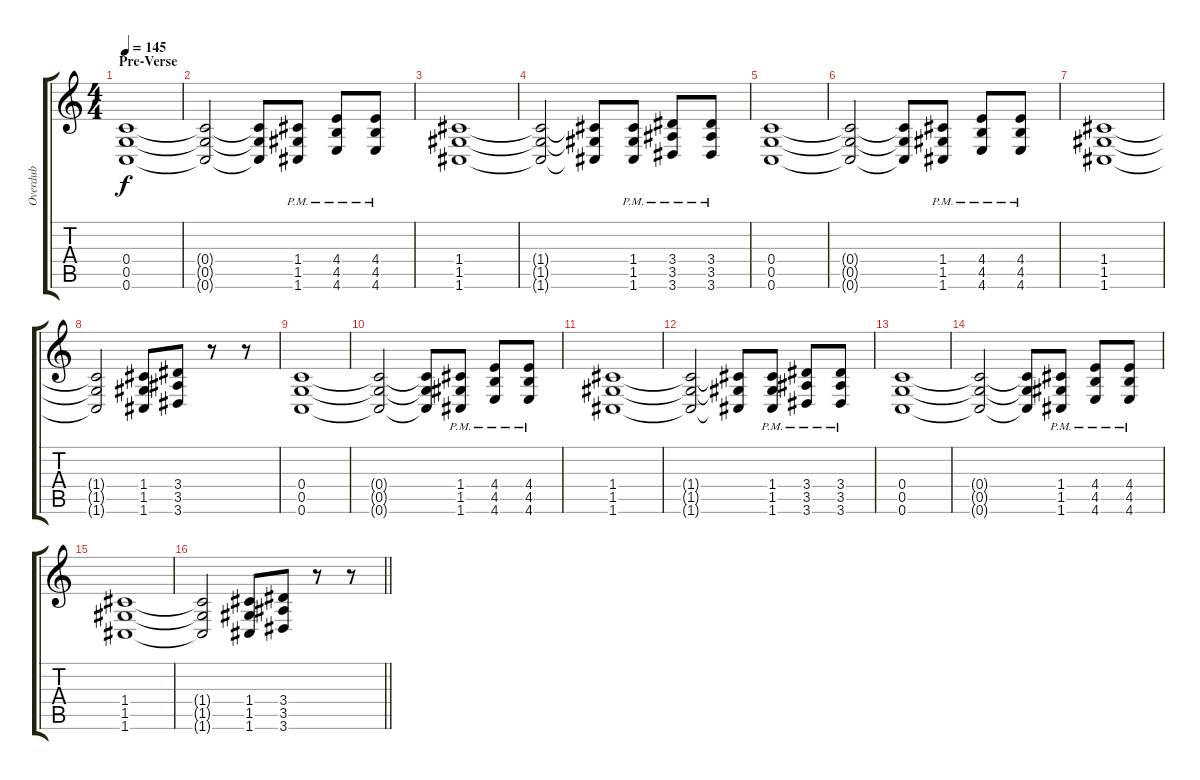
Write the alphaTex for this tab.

\track ("Overdub" "Overdub") {instrument distortionguitar}
\staff {score tabs}
\tuning (D4 A3 F3 C3 G2 C2) {hide}
\ts (4 4)
\section ("" "Pre-Verse")
\tempo 145
\clef g2
\ks c
(0.4 0.5 0.6).1{dy f} |
(0.4{t} 0.5{t} 0.6{t}).2 (0.4{t} 0.5{t} 0.6{t}).8 (1.4{pm} 1.5{pm} 1.6{pm}).8 (4.4{pm} 4.5{pm} 4.6{pm}).8 (4.4{pm} 4.5{pm} 4.6{pm}).8 |
(1.4 1.5 1.6).1 |
(1.4{t} 1.5{t} 1.6{t}).2 (1.4{t} 1.5{t} 1.6{t}).8 (1.4{pm} 1.5{pm} 1.6{pm}).8 (3.4{pm} 3.5{pm} 3.6{pm}).8 (3.4{pm} 3.5{pm} 3.6{pm}).8 |
(0.4 0.5 0.6).1 |
(0.4{t} 0.5{t} 0.6{t}).2 (0.4{t} 0.5{t} 0.6{t}).8 (1.4{pm} 1.5{pm} 1.6{pm}).8 (4.4{pm} 4.5{pm} 4.6{pm}).8 (4.4{pm} 4.5{pm} 4.6{pm}).8 |
(1.4 1.5 1.6).1 |
(1.4{t} 1.5{t} 1.6{t}).2 (1.4 1.5 1.6).8 (3.4 3.5 3.6).8 r.8 r.8 |
(0.4 0.5 0.6).1 |
(0.4{t} 0.5{t} 0.6{t}).2 (0.4{t} 0.5{t} 0.6{t}).8 (1.4{pm} 1.5{pm} 1.6{pm}).8 (4.4{pm} 4.5{pm} 4.6{pm}).8 (4.4{pm} 4.5{pm} 4.6{pm}).8 |
(1.4 1.5 1.6).1 |
(1.4{t} 1.5{t} 1.6{t}).2 (1.4{t} 1.5{t} 1.6{t}).8 (1.4{pm} 1.5{pm} 1.6{pm}).8 (3.4{pm} 3.5{pm} 3.6{pm}).8 (3.4{pm} 3.5{pm} 3.6{pm}).8 |
(0.4 0.5 0.6).1 |
(0.4{t} 0.5{t} 0.6{t}).2 (0.4{t} 0.5{t} 0.6{t}).8 (1.4{pm} 1.5{pm} 1.6{pm}).8 (4.4{pm} 4.5{pm} 4.6{pm}).8 (4.4{pm} 4.5{pm} 4.6{pm}).8 |
(1.4 1.5 1.6).1 |
\barLineRight lightlight
(1.4{t} 1.5{t} 1.6{t}).2 (1.4 1.5 1.6).8 (3.4 3.5 3.6).8 r.8 r.8
